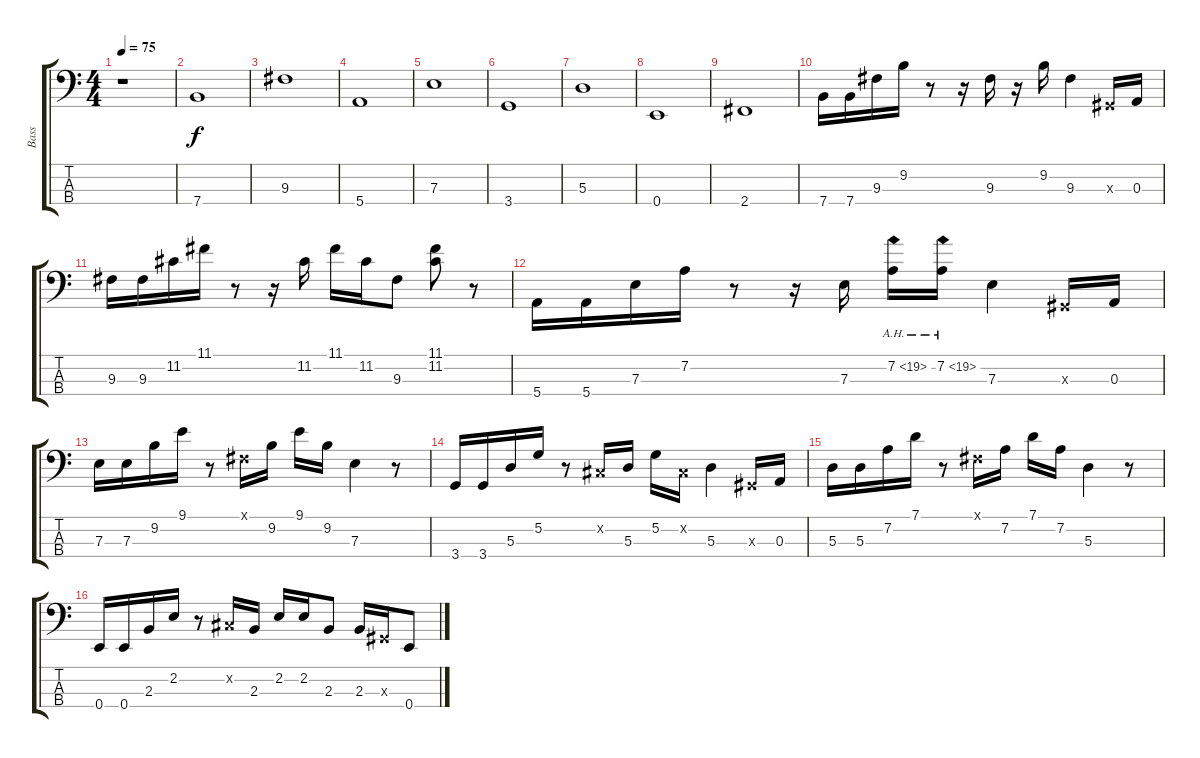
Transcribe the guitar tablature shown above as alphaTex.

\track ("Bass" "Bass") {instrument acousticbass}
\staff {score tabs}
\tuning (G2 D2 A1 E1) {hide}
\ts (4 4)
\tempo 75
\clef f4
\ks c
r.1{dy f} |
7.4.1 |
9.3.1 |
5.4.1 |
7.3.1 |
3.4.1 |
5.3.1 |
0.4.1 |
2.4.1 |
7.4.16 7.4.16 9.3.16 9.2.16 r.8 r.16 9.3.16 r.16 9.2.16 9.3.4 -1.3{x}.16 0.3.16 |
9.3.16 9.3.16 11.2.16 11.1.16 r.8 r.16 11.2.16 11.1.16 11.2.16 9.3.8 (11.1 11.2).8 r.8 |
5.4.16 5.4.16 7.3.16 7.2.16 r.8 r.16 7.3.16 7.2{ah 12}.16 7.2{ah 12}.16 7.3.4 -1.3{x}.16 0.3.16 |
7.3.16 7.3.16 9.2.16 9.1.16 r.8 -1.1{x}.16 9.2.16 9.1.16 9.2.16 7.3.4 r.8 |
3.4.16 3.4.16 5.3.16 5.2.16 r.8 -1.2{x}.16 5.3.16 5.2.16 -1.2{x}.16 5.3.4 -1.3{x}.16 0.3.16 |
5.3.16 5.3.16 7.2.16 7.1.16 r.8 -1.1{x}.16 7.2.16 7.1.16 7.2.16 5.3.4 r.8 |
0.4.16 0.4.16 2.3.16 2.2.16 r.8 -1.2{x}.16 2.3.16 2.2.16 2.2.16 2.3.8 2.3.16 -1.3{x}.16 0.4.8
